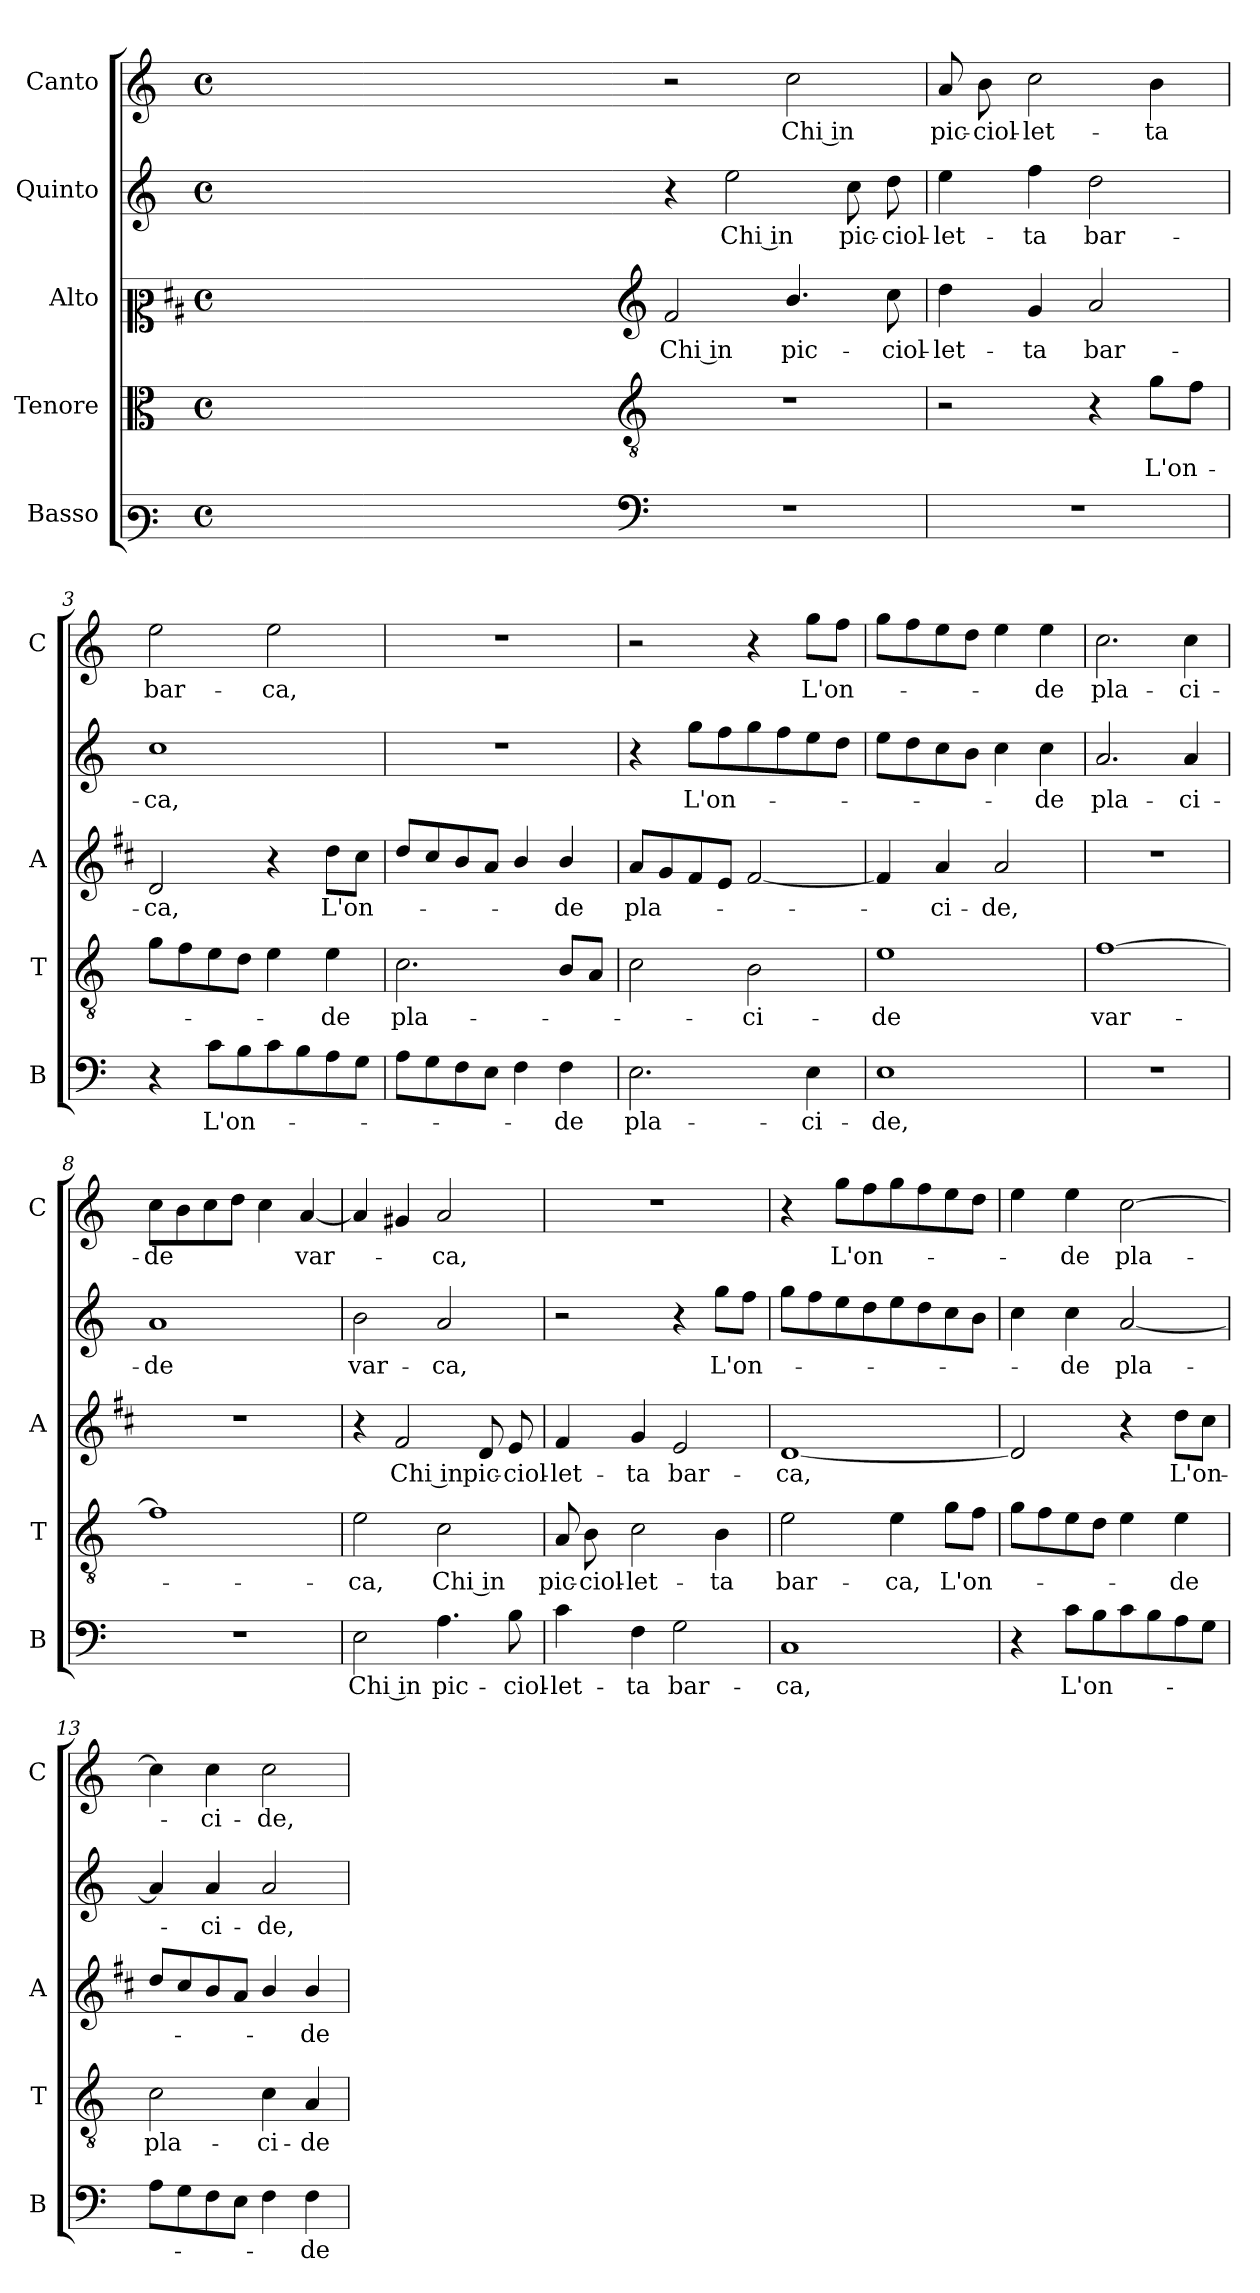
**kern	**text	**kern	**text	**kern	**text	**kern	**text	**kern	**text
*part5	*part5	*part4	*part4	*part3	*part3	*part2	*part2	*part1	*part1
*staff5	*staff5	*staff4	*staff4	*staff3	*staff3	*staff2	*staff2	*staff1	*staff1
*I"Basso	*	*I"Tenore	*	*I"Alto	*	*I"Quinto	*	*I"Canto	*
*I'B	*	*I'T	*	*I'A	*	*	*	*I'C	*
*clefF3	*	*clefC3	*	*clefC2	*	*clefG2	*	*clefG2	*
*	*	*	*	*ITrd1c2	*	*	*	*	*
*k[]	*	*k[]	*	*k[]	*	*k[]	*	*k[]	*
*C:	*	*C:	*	*C:	*	*C:	*	*C:	*
*M4/4	*	*M4/4	*	*M4/4	*	*M4/4	*	*M4/4	*
*met(c)	*	*met(c)	*	*met(c)	*	*met(c)	*	*met(c)	*
=	=	=	=	=	=	=	=	=	=
1ryy	.	1ryy	.	1ryy	.	1ryy	.	1ryy	.
=1X-	=1X-	=1X-	=1X-	=1X-	=1X-	=1X-	=1X-	=1X-	=1X-
4ryy	.	4ryy	.	4ryy	.	4ryy	.	4ryy	.
4ryy	.	4ryy	.	4ryy	.	4ryy	.	4ryy	.
4ryy	.	4ryy	.	4ryy	.	4ryy	.	4ryy	.
4ryy	.	4ryy	.	4ryy	.	4ryy	.	4ryy	.
=1-	=1-	=1-	=1-	=1-	=1-	=1-	=1-	=1-	=1-
*clefF4	*	*clefGv2	*	*clefG2	*	*	*	*	*
!	!	!	!	!	!LO:LY:b	!	!	!	!
1r	.	1r	.	2e/	Chi in	4r	.	2r	.
!	!	!	!	!	!	!	!LO:LY:b	!	!
.	.	.	.	.	.	2ee\	Chi in	.	.
!	!	!	!	!	!LO:LY:b	!	!	!	!LO:LY:b
.	.	.	.	4.a/	pic-	.	.	2cc\	Chi in
!	!	!	!	!	!	!	!LO:LY:b	!	!
.	.	.	.	.	.	8cc\	pic-	.	.
!	!	!	!	!	!LO:LY:b	!	!LO:LY:b	!	!
.	.	.	.	8b\	-ciol-	8dd\	-ciol-	.	.
=2	=2	=2	=2	=2	=2	=2	=2	=2	=2
!	!	!	!	!	!LO:LY:b	!	!LO:LY:b	!	!LO:LY:b
1r	.	2r	.	4cc\	-let-	4ee\	-let-	8a/	pic-
!	!	!	!	!	!	!	!	!	!LO:LY:b
.	.	.	.	.	.	.	.	8b\	-ciol-
!	!	!	!	!	!LO:LY:b	!	!LO:LY:b	!	!LO:LY:b
.	.	.	.	4f/	-ta	4ff\	-ta	2cc\	-let-
!	!	!	!	!	!LO:LY:b	!	!LO:LY:b	!	!
.	.	4r	.	2g/	bar-	2dd\	bar-	.	.
!	!	!	!LO:LY:b	!	!	!	!	!	!LO:LY:b
.	.	8g\L	L'on-	.	.	.	.	4b\	-ta
.	.	8f\J	.	.	.	.	.	.	.
=3	=3	=3	=3	=3	=3	=3	=3	=3	=3
!	!	!	!	!	!LO:LY:b	!	!LO:LY:b	!	!LO:LY:b
4r	.	8g\L	.	2c/	-ca,	1cc	-ca,	2ee\	bar-
.	.	8f\	.	.	.	.	.	.	.
!	!LO:LY:b	!	!	!	!	!	!	!	!
8c\L	L'on-	8e\	.	.	.	.	.	.	.
8B\	.	8d\J	.	.	.	.	.	.	.
!	!	!	!	!	!	!	!	!	!LO:LY:b
8c\	.	4e\	.	4r	.	.	.	2ee\	-ca,
8B\	.	.	.	.	.	.	.	.	.
!	!	!	!LO:LY:b	!	!LO:LY:b	!	!	!	!
8A\	.	4e\	-de	8cc\L	L'on-	.	.	.	.
8G\J	.	.	.	8b\J	.	.	.	.	.
=4	=4	=4	=4	=4	=4	=4	=4	=4	=4
!	!	!	!LO:LY:b	!	!	!	!	!	!
8A\L	.	2.c\	pla-	8cc/L	.	1r	.	1r	.
8G\	.	.	.	8b/	.	.	.	.	.
8F\	.	.	.	8a/	.	.	.	.	.
8E\J	.	.	.	8g/J	.	.	.	.	.
4F\	.	.	.	4a/	.	.	.	.	.
!	!LO:LY:b	!	!	!	!LO:LY:b	!	!	!	!
4F\	-de	8B/L	.	4a/	-de	.	.	.	.
.	.	8A/J	.	.	.	.	.	.	.
=5	=5	=5	=5	=5	=5	=5	=5	=5	=5
!	!LO:LY:b	!	!	!	!LO:LY:b	!	!	!	!
2.E\	pla-	2c\	.	8g/L	pla-	4r	.	2r	.
.	.	.	.	8f/	.	.	.	.	.
!	!	!	!	!	!	!	!LO:LY:b	!	!
.	.	.	.	8e/	.	8gg\L	L'on-	.	.
.	.	.	.	8d/J	.	8ff\	.	.	.
!	!	!	!LO:LY:b	!	!	!	!	!	!
.	.	2B\	-ci-	[2e/	.	8gg\	.	4r	.
.	.	.	.	.	.	8ff\	.	.	.
!	!LO:LY:b	!	!	!	!	!	!	!	!LO:LY:b
4E\	-ci-	.	.	.	.	8ee\	.	8gg\L	L'on-
.	.	.	.	.	.	8dd\J	.	8ff\J	.
!!LO:LB:g=z
=6	=6	=6	=6	=6	=6	=6	=6	=6	=6
!	!LO:LY:b	!	!LO:LY:b	!	!	!	!	!	!
1E	-de,	1e	-de	4e/]	.	8ee\L	.	8gg\L	.
.	.	.	.	.	.	8dd\	.	8ff\	.
!	!	!	!	!	!LO:LY:b	!	!	!	!
.	.	.	.	4g/	-ci-	8cc\	.	8ee\	.
.	.	.	.	.	.	8b\J	.	8dd\J	.
!	!	!	!	!	!LO:LY:b	!	!	!	!
.	.	.	.	2g/	-de,	4cc\	.	4ee\	.
!	!	!	!	!	!	!	!LO:LY:b	!	!LO:LY:b
.	.	.	.	.	.	4cc\	-de	4ee\	-de
=7	=7	=7	=7	=7	=7	=7	=7	=7	=7
!	!	!	!LO:LY:b	!	!	!	!LO:LY:b	!	!LO:LY:b
1r	.	[1f	var-	1r	.	2.a/	pla-	2.cc\	pla-
!	!	!	!	!	!	!	!LO:LY:b	!	!LO:LY:b
.	.	.	.	.	.	4a/	-ci-	4cc\	-ci-
=8	=8	=8	=8	=8	=8	=8	=8	=8	=8
!	!	!	!	!	!	!	!LO:LY:b	!	!LO:LY:b
1r	.	1f]	.	1r	.	1a	-de	8cc\L	-de
.	.	.	.	.	.	.	.	8b\	.
.	.	.	.	.	.	.	.	8cc\	.
.	.	.	.	.	.	.	.	8dd\J	.
.	.	.	.	.	.	.	.	4cc\	.
!	!	!	!	!	!	!	!	!	!LO:LY:b
.	.	.	.	.	.	.	.	[4a/	var-
=9	=9	=9	=9	=9	=9	=9	=9	=9	=9
!	!LO:LY:b	!	!LO:LY:b	!	!	!	!LO:LY:b	!	!
2E\	Chi in	2e\	-ca,	4r	.	2b\	var-	4a/]	.
!	!	!	!	!	!LO:LY:b	!	!	!	!
.	.	.	.	2e/	Chi in	.	.	4g#X/	.
!	!LO:LY:b	!	!LO:LY:b	!	!	!	!LO:LY:b	!	!LO:LY:b
4.A\	pic-	2c\	Chi in	.	.	2a/	-ca,	2a/	-ca,
!	!	!	!	!	!LO:LY:b	!	!	!	!
.	.	.	.	8c/	pic-	.	.	.	.
!	!LO:LY:b	!	!	!	!LO:LY:b	!	!	!	!
8B\	-ciol-	.	.	8d/	-ciol-	.	.	.	.
=10	=10	=10	=10	=10	=10	=10	=10	=10	=10
!	!LO:LY:b	!	!LO:LY:b	!	!LO:LY:b	!	!	!	!
4c\	-let-	8A/	pic-	4e/	-let-	2r	.	1r	.
!	!	!	!LO:LY:b	!	!	!	!	!	!
.	.	8B\	-ciol-	.	.	.	.	.	.
!	!LO:LY:b	!	!LO:LY:b	!	!LO:LY:b	!	!	!	!
4F\	-ta	2c\	-let-	4f/	-ta	.	.	.	.
!	!LO:LY:b	!	!	!	!LO:LY:b	!	!	!	!
2G\	bar-	.	.	2d/	bar-	4r	.	.	.
!	!	!	!LO:LY:b	!	!	!	!LO:LY:b	!	!
.	.	4B\	-ta	.	.	8gg\L	L'on-	.	.
.	.	.	.	.	.	8ff\J	.	.	.
=11	=11	=11	=11	=11	=11	=11	=11	=11	=11
!	!LO:LY:b	!	!LO:LY:b	!	!LO:LY:b	!	!	!	!
1C	-ca,	2e\	bar-	[1c	-ca,	8gg\L	.	4r	.
.	.	.	.	.	.	8ff\	.	.	.
!	!	!	!	!	!	!	!	!	!LO:LY:b
.	.	.	.	.	.	8ee\	.	8gg\L	L'on-
.	.	.	.	.	.	8dd\	.	8ff\	.
!	!	!	!LO:LY:b	!	!	!	!	!	!
.	.	4e\	-ca,	.	.	8ee\	.	8gg\	.
.	.	.	.	.	.	8dd\	.	8ff\	.
!	!	!	!LO:LY:b	!	!	!	!	!	!
.	.	8g\L	L'on-	.	.	8cc\	.	8ee\	.
.	.	8f\J	.	.	.	8b\J	.	8dd\J	.
=12	=12	=12	=12	=12	=12	=12	=12	=12	=12
4r	.	8g\L	.	2c/]	.	4cc\	.	4ee\	.
.	.	8f\	.	.	.	.	.	.	.
!	!LO:LY:b	!	!	!	!	!	!LO:LY:b	!	!LO:LY:b
8c\L	L'on-	8e\	.	.	.	4cc\	-de	4ee\	-de
8B\	.	8d\J	.	.	.	.	.	.	.
!	!	!	!	!	!	!	!LO:LY:b	!	!LO:LY:b
8c\	.	4e\	.	4r	.	[2a/	pla-	[2cc\	pla-
8B\	.	.	.	.	.	.	.	.	.
!	!	!	!LO:LY:b	!	!LO:LY:b	!	!	!	!
8A\	.	4e\	-de	8cc\L	L'on-	.	.	.	.
8G\J	.	.	.	8b\J	.	.	.	.	.
!!LO:LB:g=z
=13	=13	=13	=13	=13	=13	=13	=13	=13	=13
!	!	!	!LO:LY:b	!	!	!	!	!	!
8A\L	.	2c\	pla-	8cc/L	.	4a/]	.	4cc\]	.
8G\	.	.	.	8b/	.	.	.	.	.
!	!	!	!	!	!	!	!LO:LY:b	!	!LO:LY:b
8F\	.	.	.	8a/	.	4a/	-ci-	4cc\	-ci-
8E\J	.	.	.	8g/J	.	.	.	.	.
!	!	!	!LO:LY:b	!	!	!	!LO:LY:b	!	!LO:LY:b
4F\	.	4c\	-ci-	4a/	.	2a/	-de,	2cc\	-de,
!	!LO:LY:b	!	!LO:LY:b	!	!LO:LY:b	!	!	!	!
4F\	-de	4A/	-de	4a/	-de	.	.	.	.
=	=	=	=	=	=	=	=	=	=
*-	*-	*-	*-	*-	*-	*-	*-	*-	*-
